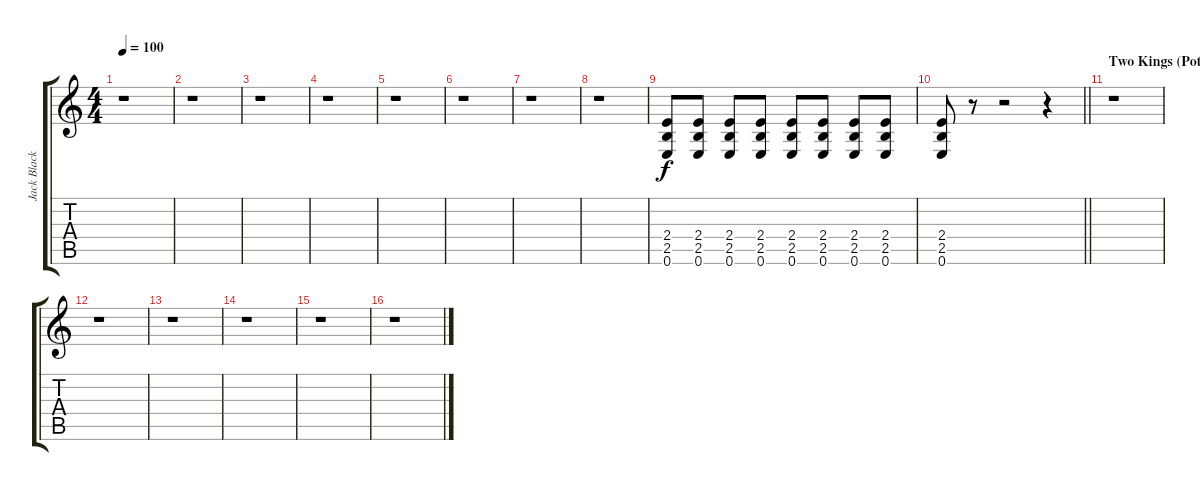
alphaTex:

\track ("Jack Black (Backing Guitar)" "Jack Black") {instrument acousticguitarsteel}
\staff {score tabs}
\tuning (E4 B3 G3 D3 A2 E2) {hide}
\ts (4 4)
\tempo 100
\clef g2
\ks c
r.1{dy f} |
r.1 |
r.1 |
r.1 |
r.1 |
r.1 |
r.1 |
r.1 |
(2.4 2.5 0.6).8 (2.4 2.5 0.6).8 (2.4 2.5 0.6).8 (2.4 2.5 0.6).8 (2.4 2.5 0.6).8 (2.4 2.5 0.6).8 (2.4 2.5 0.6).8 (2.4 2.5 0.6).8 |
\barLineRight lightlight
(2.4 2.5 0.6).8 r.8 r.2 r.4 |
\section ("" "Two Kings (Potato Famine)")
r.1 |
r.1 |
r.1 |
r.1 |
r.1 |
r.1
